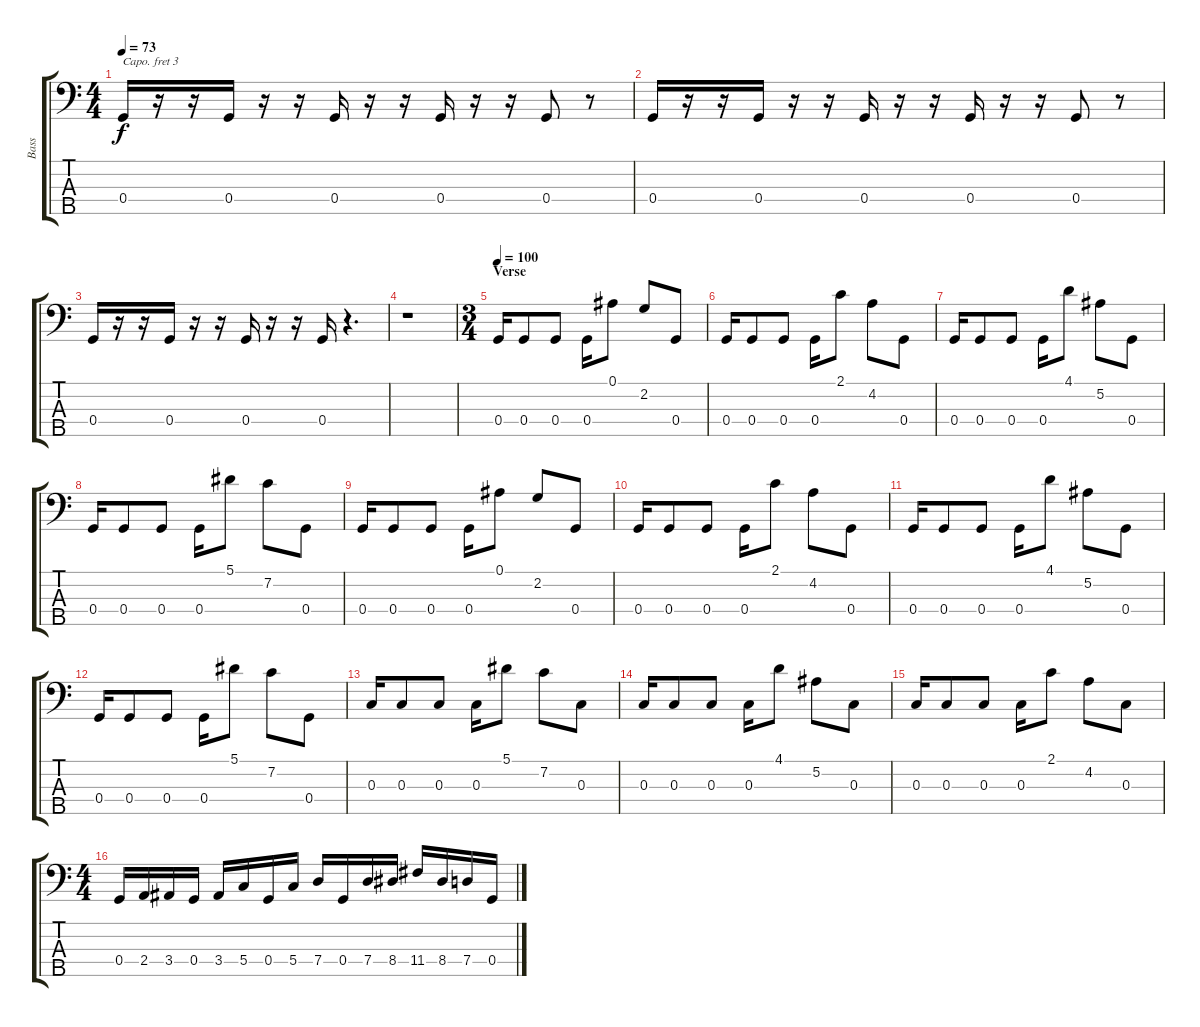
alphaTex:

\track ("Bass" "Bass") {instrument electricbasspick}
\staff {score tabs}
\capo 3
\tuning (G2 D2 A1 E1 B0) {hide}
\ts (4 4)
\tempo 73
\clef f4
\ks c
0.4.16{dy f} r.16 r.16 0.4.16 r.16 r.16 0.4.16 r.16 r.16 0.4.16 r.16 r.16 0.4.8 r.8 |
0.4.16 r.16 r.16 0.4.16 r.16 r.16 0.4.16 r.16 r.16 0.4.16 r.16 r.16 0.4.8 r.8 |
0.4.16 r.16 r.16 0.4.16 r.16 r.16 0.4.16 r.16 r.16 0.4.16 r.4{d} |
r.1 |
\ts (3 4)
\section ("" "Verse")
\tempo 100
0.4.16 0.4.8 0.4.8 0.4.16 0.1.8 2.2.8 0.4.8 |
0.4.16 0.4.8 0.4.8 0.4.16 2.1.8 4.2.8 0.4.8 |
0.4.16 0.4.8 0.4.8 0.4.16 4.1.8 5.2.8 0.4.8 |
0.4.16 0.4.8 0.4.8 0.4.16 5.1.8 7.2.8 0.4.8 |
0.4.16 0.4.8 0.4.8 0.4.16 0.1.8 2.2.8 0.4.8 |
0.4.16 0.4.8 0.4.8 0.4.16 2.1.8 4.2.8 0.4.8 |
0.4.16 0.4.8 0.4.8 0.4.16 4.1.8 5.2.8 0.4.8 |
0.4.16 0.4.8 0.4.8 0.4.16 5.1.8 7.2.8 0.4.8 |
0.3.16 0.3.8 0.3.8 0.3.16 5.1.8 7.2.8 0.3.8 |
0.3.16 0.3.8 0.3.8 0.3.16 4.1.8 5.2.8 0.3.8 |
0.3.16 0.3.8 0.3.8 0.3.16 2.1.8 4.2.8 0.3.8 |
\ts (4 4)
0.4.16 2.4.16 3.4.16 0.4.16 3.4.16 5.4.16 0.4.16 5.4.16 7.4.16 0.4.16 7.4.16 8.4.16 11.4.16 8.4.16 7.4.16 0.4.16
